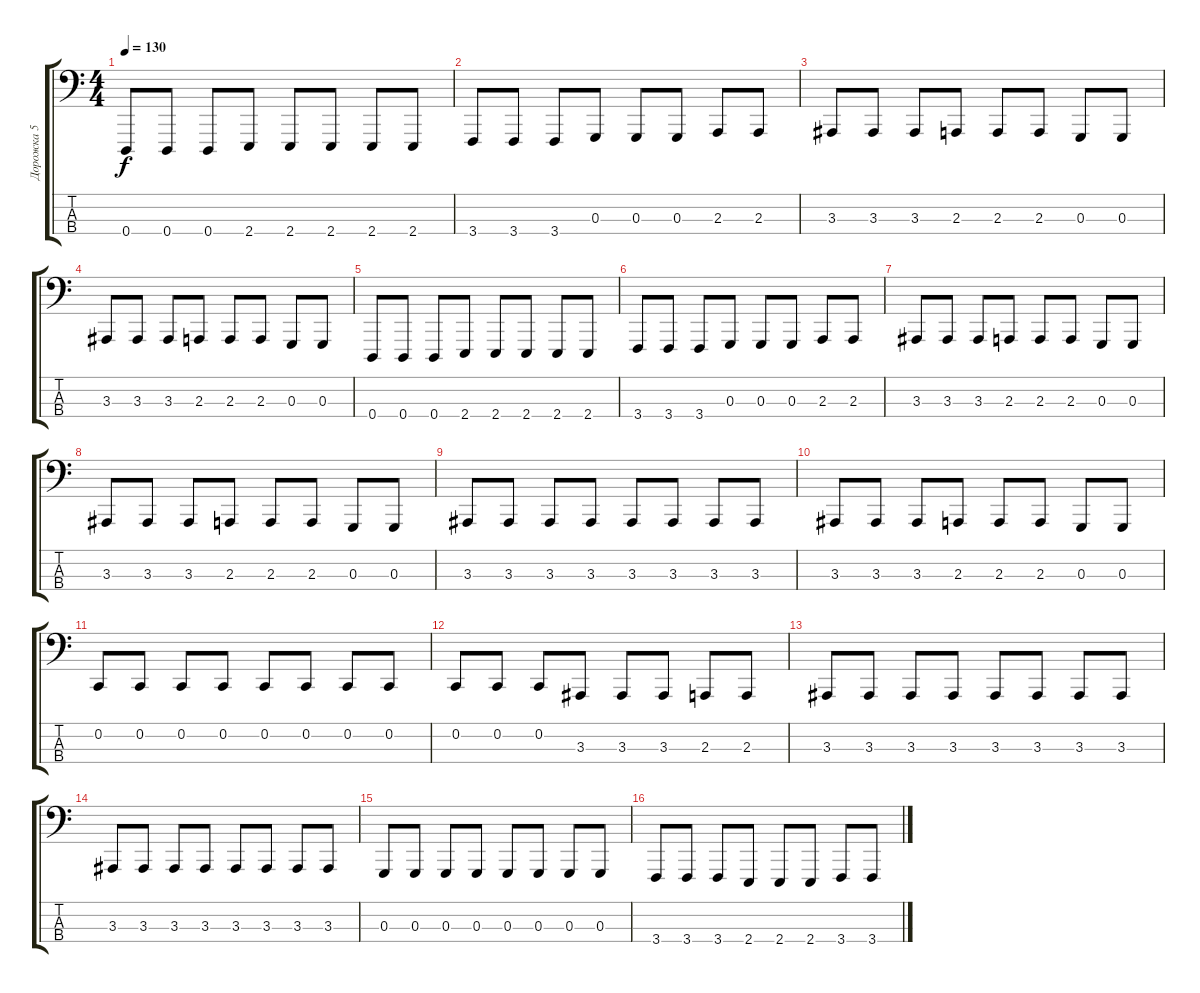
\track ("Дорожка 5" "Дорожка 5") {instrument lead8bassandlead}
\staff {score tabs}
\tuning (F2 C2 G1 D1) {hide}
\ts (4 4)
\tempo 130
\clef f4
\ks c
0.4.8{dy f} 0.4.8 0.4.8 2.4.8 2.4.8 2.4.8 2.4.8 2.4.8 |
3.4.8 3.4.8 3.4.8 0.3.8 0.3.8 0.3.8 2.3.8 2.3.8 |
3.3.8 3.3.8 3.3.8 2.3.8 2.3.8 2.3.8 0.3.8 0.3.8 |
3.3.8 3.3.8 3.3.8 2.3.8 2.3.8 2.3.8 0.3.8 0.3.8 |
0.4.8 0.4.8 0.4.8 2.4.8 2.4.8 2.4.8 2.4.8 2.4.8 |
3.4.8 3.4.8 3.4.8 0.3.8 0.3.8 0.3.8 2.3.8 2.3.8 |
3.3.8 3.3.8 3.3.8 2.3.8 2.3.8 2.3.8 0.3.8 0.3.8 |
3.3.8 3.3.8 3.3.8 2.3.8 2.3.8 2.3.8 0.3.8 0.3.8 |
3.3.8 3.3.8 3.3.8 3.3.8 3.3.8 3.3.8 3.3.8 3.3.8 |
3.3.8 3.3.8 3.3.8 2.3.8 2.3.8 2.3.8 0.3.8 0.3.8 |
0.2.8 0.2.8 0.2.8 0.2.8 0.2.8 0.2.8 0.2.8 0.2.8 |
0.2.8 0.2.8 0.2.8 3.3.8 3.3.8 3.3.8 2.3.8 2.3.8 |
3.3.8 3.3.8 3.3.8 3.3.8 3.3.8 3.3.8 3.3.8 3.3.8 |
3.3.8 3.3.8 3.3.8 3.3.8 3.3.8 3.3.8 3.3.8 3.3.8 |
0.3.8 0.3.8 0.3.8 0.3.8 0.3.8 0.3.8 0.3.8 0.3.8 |
3.4.8 3.4.8 3.4.8 2.4.8 2.4.8 2.4.8 3.4.8 3.4.8
